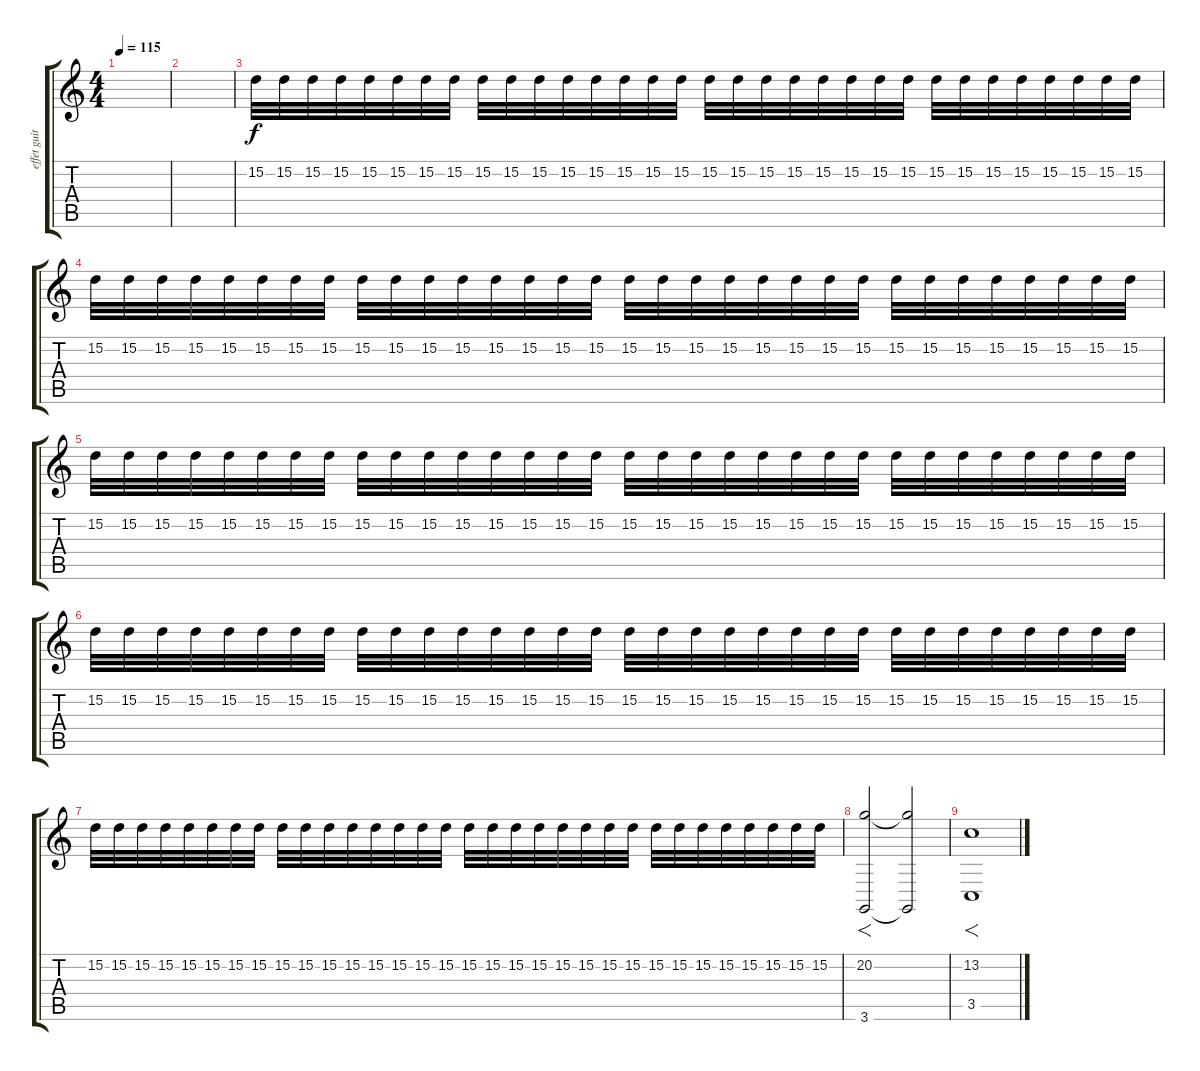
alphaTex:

\track ("effet guitare" "effet guit") {instrument pad4choir}
\staff {score tabs}
\tuning (E4 B3 G3 D3 A2 E2) {hide}
\ts (4 4)
\tempo 115
\clef g2
\ks c
|
|
15.2.32{dy f} 15.2.32 15.2.32 15.2.32 15.2.32 15.2.32 15.2.32 15.2.32 15.2.32 15.2.32 15.2.32 15.2.32 15.2.32 15.2.32 15.2.32 15.2.32 15.2.32 15.2.32 15.2.32 15.2.32 15.2.32 15.2.32 15.2.32 15.2.32 15.2.32 15.2.32 15.2.32 15.2.32 15.2.32 15.2.32 15.2.32 15.2.32 |
15.2.32 15.2.32 15.2.32 15.2.32 15.2.32 15.2.32 15.2.32 15.2.32 15.2.32 15.2.32 15.2.32 15.2.32 15.2.32 15.2.32 15.2.32 15.2.32 15.2.32 15.2.32 15.2.32 15.2.32 15.2.32 15.2.32 15.2.32 15.2.32 15.2.32 15.2.32 15.2.32 15.2.32 15.2.32 15.2.32 15.2.32 15.2.32 |
15.2.32 15.2.32 15.2.32 15.2.32 15.2.32 15.2.32 15.2.32 15.2.32 15.2.32 15.2.32 15.2.32 15.2.32 15.2.32 15.2.32 15.2.32 15.2.32 15.2.32 15.2.32 15.2.32 15.2.32 15.2.32 15.2.32 15.2.32 15.2.32 15.2.32 15.2.32 15.2.32 15.2.32 15.2.32 15.2.32 15.2.32 15.2.32 |
15.2.32 15.2.32 15.2.32 15.2.32 15.2.32 15.2.32 15.2.32 15.2.32 15.2.32 15.2.32 15.2.32 15.2.32 15.2.32 15.2.32 15.2.32 15.2.32 15.2.32 15.2.32 15.2.32 15.2.32 15.2.32 15.2.32 15.2.32 15.2.32 15.2.32 15.2.32 15.2.32 15.2.32 15.2.32 15.2.32 15.2.32 15.2.32 |
15.2.32 15.2.32 15.2.32 15.2.32 15.2.32 15.2.32 15.2.32 15.2.32 15.2.32 15.2.32 15.2.32 15.2.32 15.2.32 15.2.32 15.2.32 15.2.32 15.2.32 15.2.32 15.2.32 15.2.32 15.2.32 15.2.32 15.2.32 15.2.32 15.2.32 15.2.32 15.2.32 15.2.32 15.2.32 15.2.32 15.2.32 15.2.32 |
(20.2 3.6).2{f} (20.2{t} 3.6{t}).2 |
(13.2 3.5).1{f}
